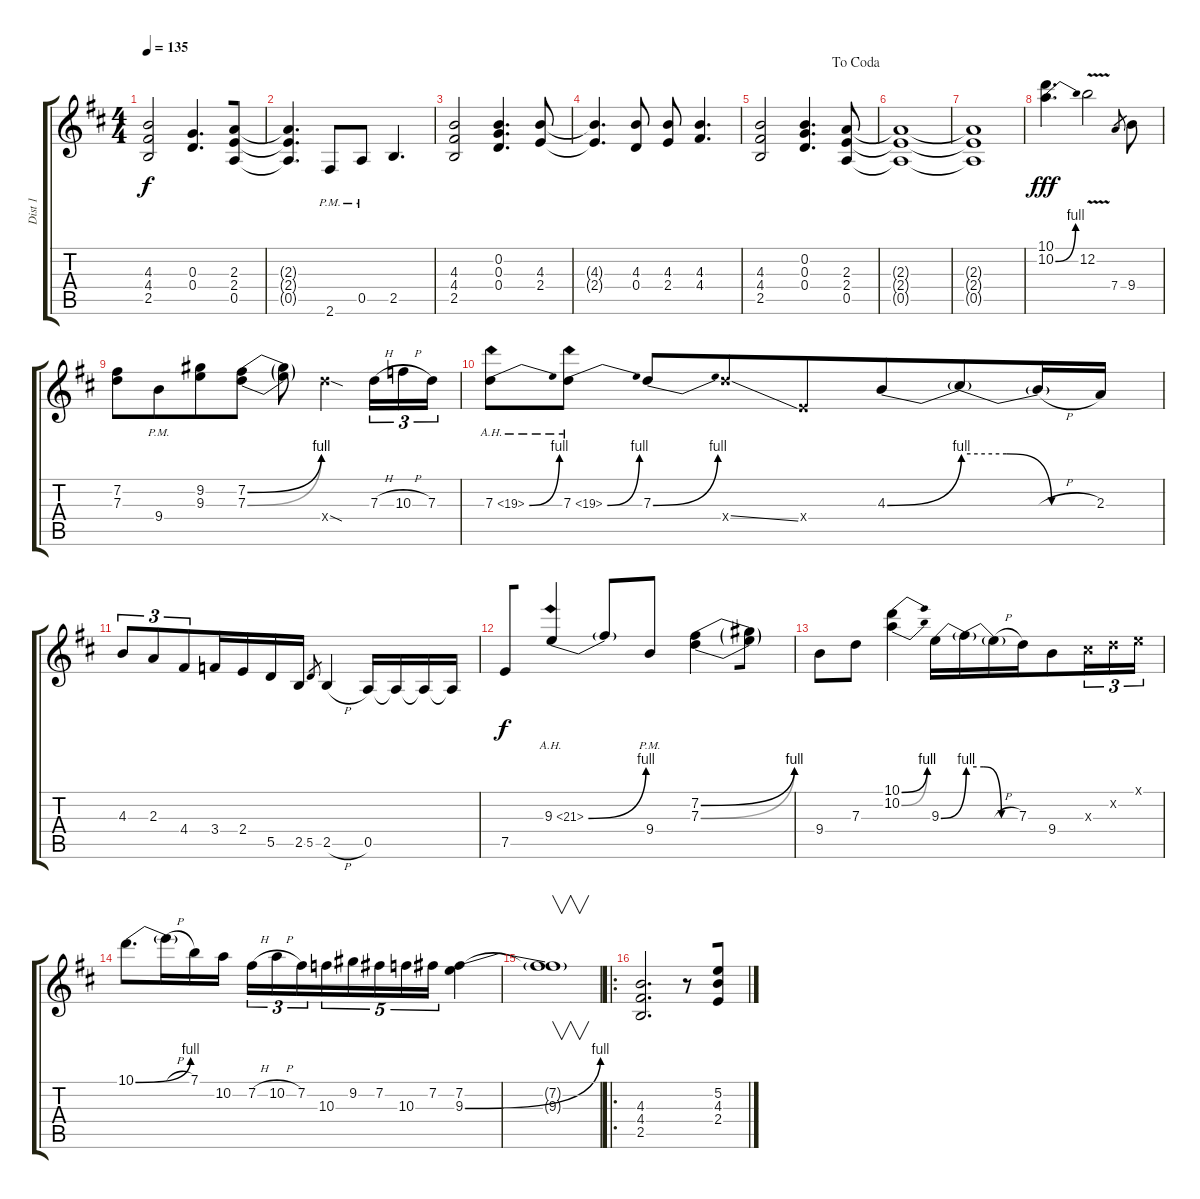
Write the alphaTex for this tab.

\track ("Dist 1" "Dist 1") {instrument distortionguitar}
\staff {score tabs}
\tuning (E4 B3 G3 D3 A2 E2) {hide}
\ts (4 4)
\tempo 135
\clef g2
\ks d
(4.3 4.4 2.5).2{dy f beam merge} (0.3 0.4).4{d beam merge} (2.3 2.4 0.5).8 |
(2.3{t} 2.4{t} 0.5{t}).4{d} 2.6{pm}.8{beam merge} 0.5{pm}.8{beam merge} 2.5.4{d} |
(4.3 4.4 2.5).2 (0.2 0.3 0.4).4{d} (4.3 2.4).8 |
(4.3{t} 2.4{t}).4{d} (4.3 0.4).8 (4.3 2.4).8 (4.3 4.4).4{d} |
\jump dacoda
(4.3 4.4 2.5).2 (0.2 0.3 0.4).4{d} (2.3 2.4 0.5).8 |
(2.3{t} 2.4{t} 0.5{t}).1 |
(2.3{t} 2.4{t} 0.5{t}).1 |
(10.1 10.2{be (bend 0 0 60 4)}).4{d dy fff beam merge} 12.2{v}.2 7.4.8{gr beam merge} 9.4.8 |
(7.2 7.3).8 9.4{pm}.8{beam merge} (9.2 9.3).8 (7.2{be (bend 0 0 60 4)} 7.3{be (bend 0 0 60 4)}).8 (7.2{t} 7.3{t}).8 12.4{sod x}.4{beam merge} 7.3{h}.16{tu (3 2) beam merge} 10.3{h}.16{tu (3 2) beam merge} 7.3.16{tu (3 2)} |
7.3{be (bend 0 0 60 4) ah 12}.8{beam merge} 7.3{be (bend 0 0 60 4) ah 12}.8 7.3{be (bend 0 0 60 4)}.8 12.4{ss x}.8{beam merge} 2.4{x}.8{beam merge} 4.3{be (bend 0 0 60 4)}.8{beam merge} 4.3{be (custom 0 4 20 4 40 0 60 0) t}.8{beam merge} 4.3{h t}.16 2.3.16 |
4.3.8{tu (3 2) beam merge} 2.3.8{tu (3 2) beam merge} 4.4.8{tu (3 2) beam merge} 3.4.16{beam merge} 2.4.16{beam merge} 5.5.16 2.5.16 5.5.8{gr beam merge} 2.5{h}.4{beam merge} 0.5.16{beam merge} 0.5{t}.16{beam merge} 0.5{t}.16{beam merge} 0.5{t}.16 |
7.5.8{dy f beam merge} 9.3{be (bend 0 0 60 4) ah 12}.4{beam merge} 9.3{t}.8{beam merge} 9.4{pm}.8 (7.2{be (bend 0 0 60 4)} 7.3{be (bend 0 0 60 4)}).4{beam merge} (7.2{t} 7.3{t}).8 |
9.4.8{beam merge} 7.3.8{beam merge} (10.1{be (bend 0 0 60 4)} 10.2{be (bend 0 0 60 4)}).4{beam merge} 9.3{be (bend 0 0 60 4)}.16{beam merge} 9.3{be (custom 0 4 20 4 40 0 60 0) t}.16{beam merge} 9.3{h t}.16{beam merge} 7.3.16{beam merge} 9.4.8{beam merge} 6.3{x}.16{tu (3 2) beam merge} 3.2{x}.16{tu (3 2) beam merge} 0.1{x}.16{tu (3 2)} |
10.1{be (bend 0 0 60 4)}.8{d} 10.1{h t}.16{beam merge} 7.1.16{beam merge} 10.2.16{beam splitsecondary} 7.2{h}.16{tu (3 2) beam merge} 10.2{h}.16{tu (3 2) beam merge} 7.2.16{tu (3 2) beam merge} 10.3.16{tu (5 4) beam merge} 9.2.16{tu (5 4) beam merge} 7.2.16{tu (5 4) beam merge} 10.3.16{tu (5 4) beam merge} 7.2.16{tu (5 4) beam merge} (7.2 9.3{be (bend 0 0 60 4)}).4 |
(7.2{t} 9.3{t}).1{v} |
\ro
(4.3 4.4 2.5).2{d beam merge} r.8{beam merge} (5.2 4.3 2.4).8
